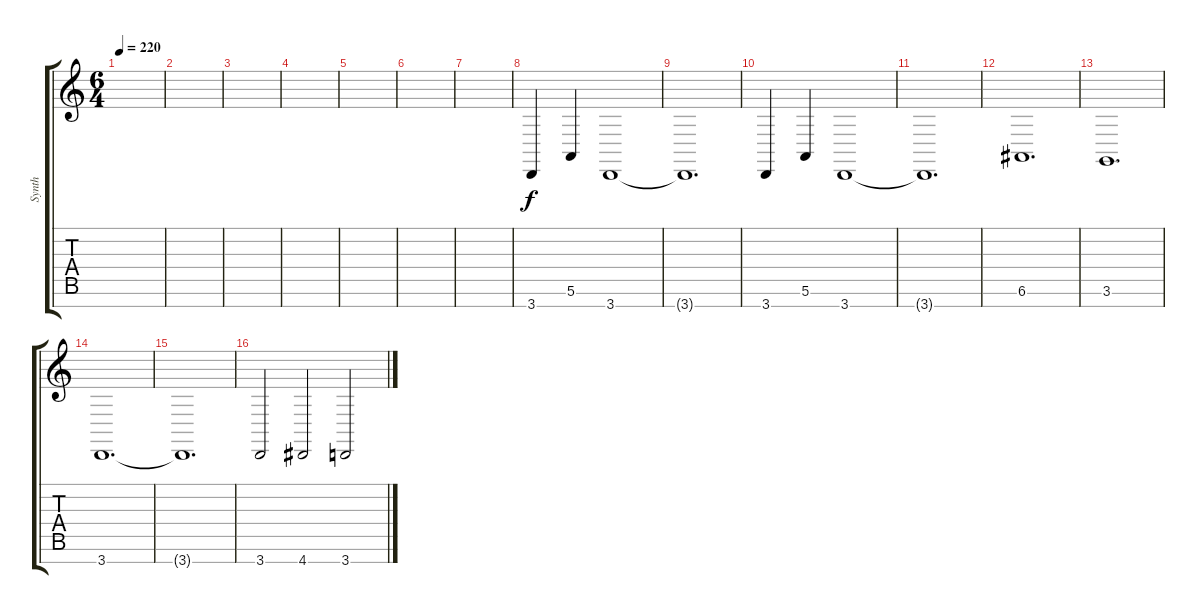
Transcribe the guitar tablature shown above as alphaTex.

\track ("Synth" "Synth") {instrument synthstrings1}
\staff {score tabs}
\tuning (E4 B3 G3 D3 A2 E2 B1) {hide}
\ts (6 4)
\tempo 220
\clef g2
\ks c
|
|
|
|
|
|
|
3.7.4 5.6.4 3.7.1 |
3.7{t}.1{d} |
3.7.4 5.6.4 3.7.1 |
3.7{t}.1{d} |
6.6.1{d} |
3.6.1{d} |
3.7.1{d} |
3.7{t}.1{d} |
3.7.2 4.7.2 3.7.2
